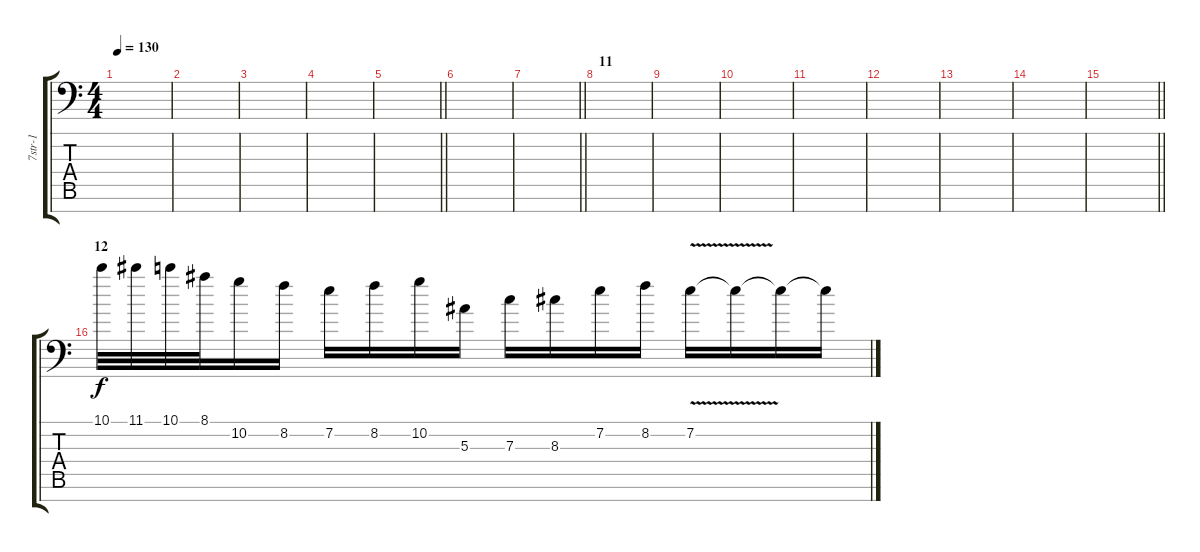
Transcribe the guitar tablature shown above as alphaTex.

\track ("7str-1" "7str-1") {instrument distortionguitar}
\staff {score tabs}
\tuning (D4 A3 F3 C3 G2 D2 G1) {hide}
\ts (4 4)
\tempo 130
\clef f4
\ks c
|
|
|
|
\barLineRight lightlight
|
|
\barLineRight lightlight
|
\section ("" "11")
|
|
|
|
|
|
|
\barLineRight lightlight
|
\section ("" "12")
10.1.32{volume 13} 11.1.32 10.1.32 8.1.32 10.2.16 8.2.16 7.2.16 8.2.16 10.2.16 5.3.16 7.3.16 8.3.16 7.2.16 8.2.16 7.2{v}.16 7.2{t}.16 7.2{t}.16 7.2{t}.16
